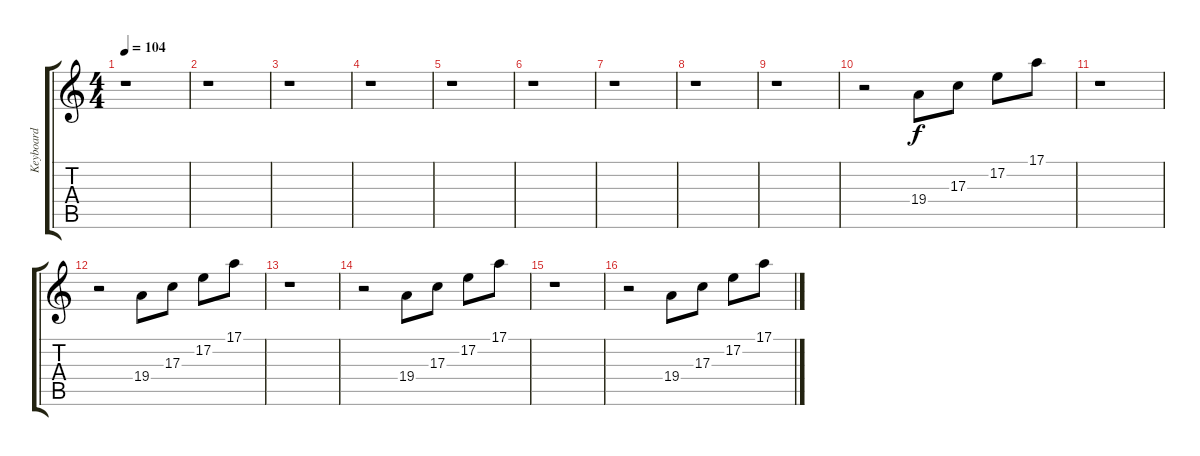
\track ("Keyboard" "Keyboard") {instrument fx7echoes}
\staff {score tabs}
\tuning (E4 B3 G3 D3 A2 E2) {hide}
\ts (4 4)
\tempo 104
\clef g2
\ks c
r.1{dy f} |
r.1 |
r.1 |
r.1 |
r.1 |
r.1 |
r.1 |
r.1 |
r.1 |
r.2{volume 6 instrument fx7echoes} 19.4.8 17.3.8 17.2.8 17.1.8 |
r.1 |
r.2 19.4.8 17.3.8 17.2.8 17.1.8 |
r.1 |
r.2 19.4.8 17.3.8 17.2.8 17.1.8 |
r.1 |
r.2 19.4.8 17.3.8 17.2.8 17.1.8
